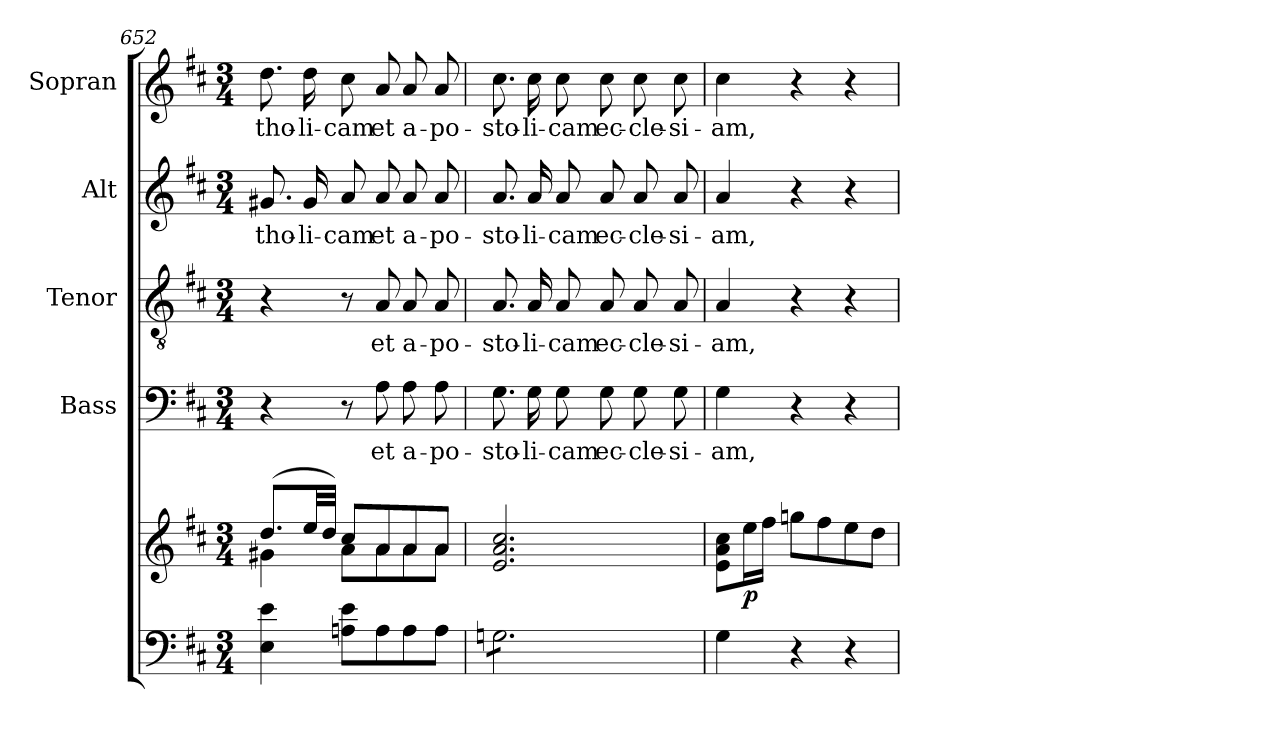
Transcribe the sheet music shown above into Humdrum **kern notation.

**kern	**kern	**dynam	**kern	**text	**kern	**text	**kern	**text	**kern	**text
*part5	*part5	*part5	*part4	*part4	*part3	*part3	*part2	*part2	*part1	*part1
*staff6	*staff5	*staff5/6	*staff4	*staff4	*staff3	*staff3	*staff2	*staff2	*staff1	*staff1
*	*	*	*I"Bass	*	*I"Tenor	*	*I"Alt	*	*I"Sopran	*
*	*	*	*I'B.	*	*I'T.	*	*I'A.	*	*I'S.	*
*clefF4	*clefG2	*	*clefF4	*	*clefGv2	*	*clefG2	*	*clefG2	*
*k[f#c#]	*k[f#c#]	*	*k[f#c#]	*	*k[f#c#]	*	*k[f#c#]	*	*k[f#c#]	*
*D:	*D:	*	*D:	*	*D:	*	*D:	*	*D:	*
*M3/4	*M3/4	*	*M3/4	*	*M3/4	*	*M3/4	*	*M3/4	*
=652	=652	=652	=652	=652	=652	=652	=652	=652	=652	=652
*	*^	*	*	*	*	*	*	*	*	*
!	!	!	!	!	!	!	!	!	!LO:LY:b	!	!LO:LY:b
4E\ 4e\	(>8.dd/L	4g#X\	.	4r	.	4r	.	8.g#X/	-tho-	8.dd\	-tho-
!	!	!	!	!	!	!	!	!	!LO:LY:b	!	!LO:LY:b
.	32ee/LL	.	.	.	.	.	.	16g#/	-li-	16dd\	-li-
.	32dd/JJJ)	.	.	.	.	.	.	.	.	.	.
!	!	!	!	!	!	!	!	!	!LO:LY:b	!	!LO:LY:b
8An\ 8e\L	8cc#/L	8a\L	.	8r	.	8r	.	8a/	-cam	8cc#\	-cam
!	!	!	!	!	!LO:LY:b	!	!LO:LY:b	!	!LO:LY:b	!	!LO:LY:b
8A\	8a/	8a\	.	8A\	et	8A/	et	8a/	et	8a/	et
!	!	!	!	!	!LO:LY:b	!	!LO:LY:b	!	!LO:LY:b	!	!LO:LY:b
8A\	8a/	8a\	.	8A\	a-	8A/	a-	8a/	a-	8a/	a-
!	!	!	!	!	!LO:LY:b	!	!LO:LY:b	!	!LO:LY:b	!	!LO:LY:b
8A\J	8a/J	8a\J	.	8A\	-po-	8A/	-po-	8a/	-po-	8a/	-po-
=653	=653	=653	=653	=653	=653	=653	=653	=653	=653	=653	=653
!	!	!	!	!	!LO:LY:b	!	!LO:LY:b	!	!LO:LY:b	!	!LO:LY:b
*	*v	*v	*	*	*	*	*	*	*	*	*
*tremolo	*	*	*	*	*	*	*	*	*	*
8Gn\L	2.e/ 2.a/ 2.cc#/	.	8.G\	-sto-	8.A/	-sto-	8.a/	-sto-	8.cc#\	-sto-
8Gn\	.	.	.	.	.	.	.	.	.	.
!	!	!	!	!LO:LY:b	!	!LO:LY:b	!	!LO:LY:b	!	!LO:LY:b
.	.	.	16G\	-li-	16A/	-li-	16a/	-li-	16cc#\	-li-
!	!	!	!	!LO:LY:b	!	!LO:LY:b	!	!LO:LY:b	!	!LO:LY:b
8Gn\	.	.	8G\	-cam	8A/	-cam	8a/	-cam	8cc#\	-cam
!	!	!	!	!LO:LY:b	!	!LO:LY:b	!	!LO:LY:b	!	!LO:LY:b
8Gn\	.	.	8G\	ec-	8A/	ec-	8a/	ec-	8cc#\	ec-
!	!	!	!	!LO:LY:b	!	!LO:LY:b	!	!LO:LY:b	!	!LO:LY:b
8Gn\	.	.	8G\	-cle-	8A/	-cle-	8a/	-cle-	8cc#\	-cle-
!	!	!	!	!LO:LY:b	!	!LO:LY:b	!	!LO:LY:b	!	!LO:LY:b
8Gn\J	.	.	8G\	-si-	8A/	-si-	8a/	-si-	8cc#\	-si-
*Xtremolo	*	*	*	*	*	*	*	*	*	*
=654	=654	=654	=654	=654	=654	=654	=654	=654	=654	=654
!	!	!	!	!LO:LY:b	!	!LO:LY:b	!	!LO:LY:b	!	!LO:LY:b
4G\	8e\ 8a\ 8cc#\L	.	4G\	-am,	4A/	-am,	4a/	-am,	4cc#\	-am,
!	!	!LO:DY:b	!	!	!	!	!	!	!	!
.	16ee\L	p	.	.	.	.	.	.	.	.
.	16ff#\JJ	.	.	.	.	.	.	.	.	.
4r	8ggn\L	.	4r	.	4r	.	4r	.	4r	.
.	8ff#\	.	.	.	.	.	.	.	.	.
4r	8ee\	.	4r	.	4r	.	4r	.	4r	.
.	8dd\J	.	.	.	.	.	.	.	.	.
=	=	=	=	=	=	=	=	=	=	=
*-	*-	*-	*-	*-	*-	*-	*-	*-	*-	*-
